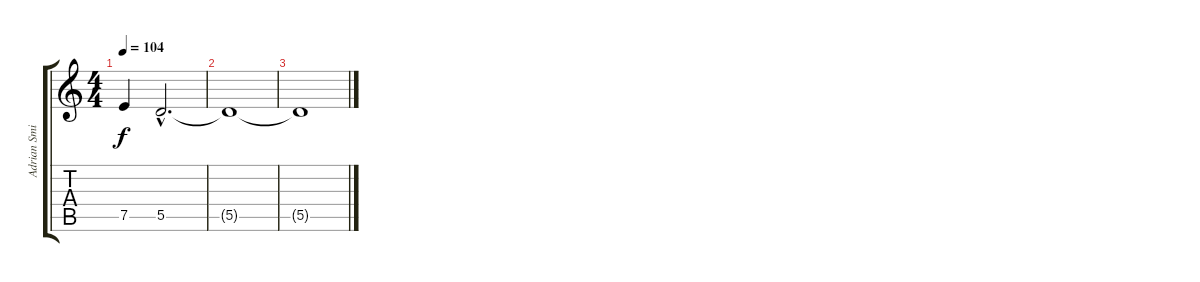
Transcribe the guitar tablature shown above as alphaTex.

\track ("Adrian Smith Fills" "Adrian Smi") {instrument overdrivenguitar}
\staff {score tabs}
\tuning (E4 B3 G3 D3 A2 E2) {hide}
\ts (4 4)
\tempo 104
\clef g2
\ks c
7.5.4{dy f} 5.5{hac}.2{d} |
5.5{t}.1 |
5.5{t}.1
